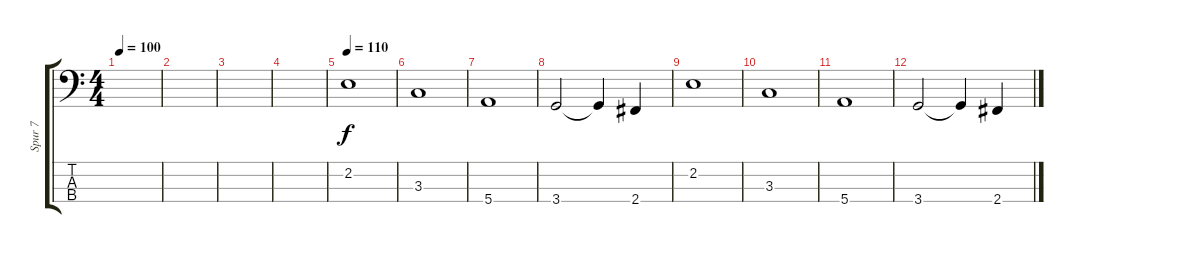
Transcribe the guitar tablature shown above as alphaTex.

\track ("Spur 7" "Spur 7") {instrument electricbasspick}
\staff {score tabs}
\tuning (G2 D2 A1 E1) {hide}
\ts (4 4)
\tempo 100
\clef f4
\ks c
|
|
|
|
\tempo 110
2.2.1 |
3.3.1 |
5.4.1 |
3.4.2 3.4{t}.4 2.4.4 |
2.2.1 |
3.3.1 |
5.4.1 |
3.4.2 3.4{t}.4 2.4.4
